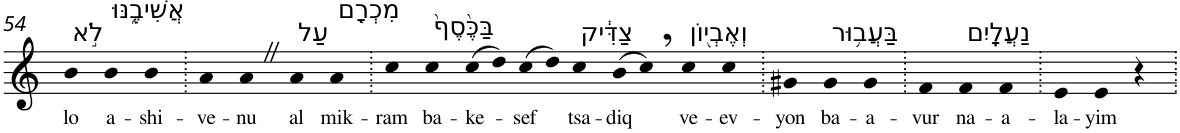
**kern	**text
*part1	*part1
*staff1	*staff1
*I"Piano	*
*I'Pno	*
!!LO:PB:g=z
*clefG2	*
*k[]	*
=54	=54
!LO:TX:a:t=לֹ֣א	!
!	!LO:LY:b
4b	lo
!LO:TX:a:t=אֲשִׁיבֶ֑נּוּ	!
!	!LO:LY:b
4b	a-
!	!LO:LY:b
4b	-shi-
=55.	=55.
!	!LO:LY:b
4a	-ve-
!	!LO:LY:b
4aZ	-nu
!LO:TX:a:t=עַל	!
!	!LO:LY:b
4a	al
!LO:TX:a:t=מִכְרָ֤ם	!
!	!LO:LY:b
4a	mik-
=56.	=56.
!	!LO:LY:b
4cc	-ram
!LO:TX:a:t=בַּכֶּ֙סֶף֙	!
!	!LO:LY:b
4cc	ba-
!	!LO:LY:b
(>8cc	-ke-
8dd)	.
!	!LO:LY:b
(>8cc	-sef
8dd)	.
!LO:TX:a:t=צַדִּ֔יק	!
!	!LO:LY:b
4cc	tsa-
!	!LO:LY:b
(>8b	-diq
8cc,)	.
!LO:TX:a:t=וְאֶבְי֖וֹן	!
!	!LO:LY:b
4cc	ve-
!	!LO:LY:b
4cc	-ev-
=57.	=57.
!	!LO:LY:b
4g#X	-yon
!LO:TX:a:t=בַּעֲב֥וּר	!
!	!LO:LY:b
4g#	ba-
!	!LO:LY:b
4g#	-a-
=58.	=58.
!	!LO:LY:b
4f	-vur
!LO:TX:a:t=נַעֲלָֽיִם	!
!	!LO:LY:b
4f	na-
!	!LO:LY:b
4f	-a-
=59.	=59.
!	!LO:LY:b
4e	-la-
!	!LO:LY:b
4e	-yim
4r	.
=.	=.
*-	*-
